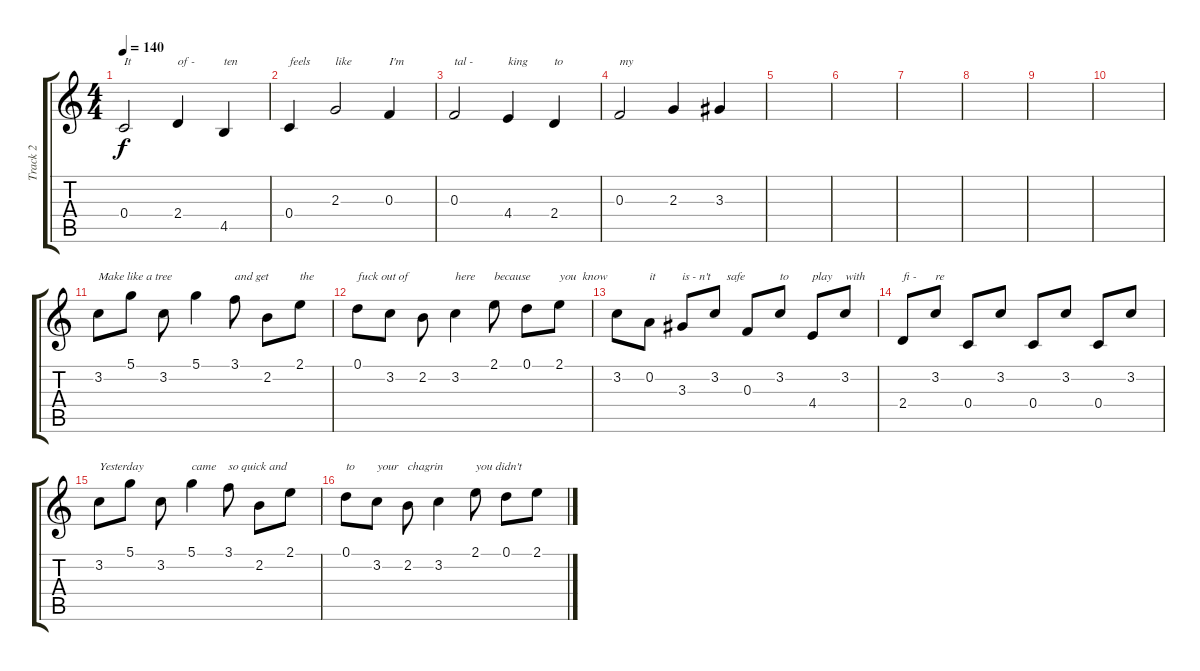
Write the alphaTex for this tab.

\track ("Track 2" "Track 2") {instrument overdrivenguitar}
\staff {score tabs}
\tuning (D4 A3 F3 C3 G2 C2) {hide}
\ts (4 4)
\tempo 140
\clef g2
\ks c
0.4.2{txt "It" dy f} 2.4.4{txt "of -"} 4.5.4{txt "ten"} |
0.4.4{txt "feels"} 2.3.2{txt "like"} 0.3.4{txt "I'm"} |
0.3.2{txt "tal -"} 4.4.4{txt "king"} 2.4.4{txt "to"} |
0.3.2{txt "my"} 2.3.4 3.3.4 |
|
|
|
|
|
|
3.2.8{txt "Make like a tree"} 5.1.8 3.2.8 5.1.4 3.1.8{txt "and get"} 2.2.8 2.1.8{txt "the"} |
0.1.8{txt "fuck out of"} 3.2.8 2.2.8 3.2.4{txt "here"} 2.1.8{txt "because"} 0.1.8 2.1.8{txt "you  know"} |
3.2.8 0.2.8{txt "it"} 3.3.8{txt "is - n't"} 3.2.8{txt "    safe"} 0.3.8 3.2.8{txt "to"} 4.4.8{txt "play"} 3.2.8{txt "with"} |
2.4.8{txt "fi -"} 3.2.8{txt "re"} 0.4.8 3.2.8 0.4.8 3.2.8 0.4.8 3.2.8 |
3.2.8{txt "Yesterday"} 5.1.8 3.2.8 5.1.4{txt "came"} 3.1.8{txt "so quick and"} 2.2.8 2.1.8 |
0.1.8{txt "to"} 3.2.8{txt "your"} 2.2.8{txt "chagrin"} 3.2.4 2.1.8{txt "you didn't"} 0.1.8 2.1.8
